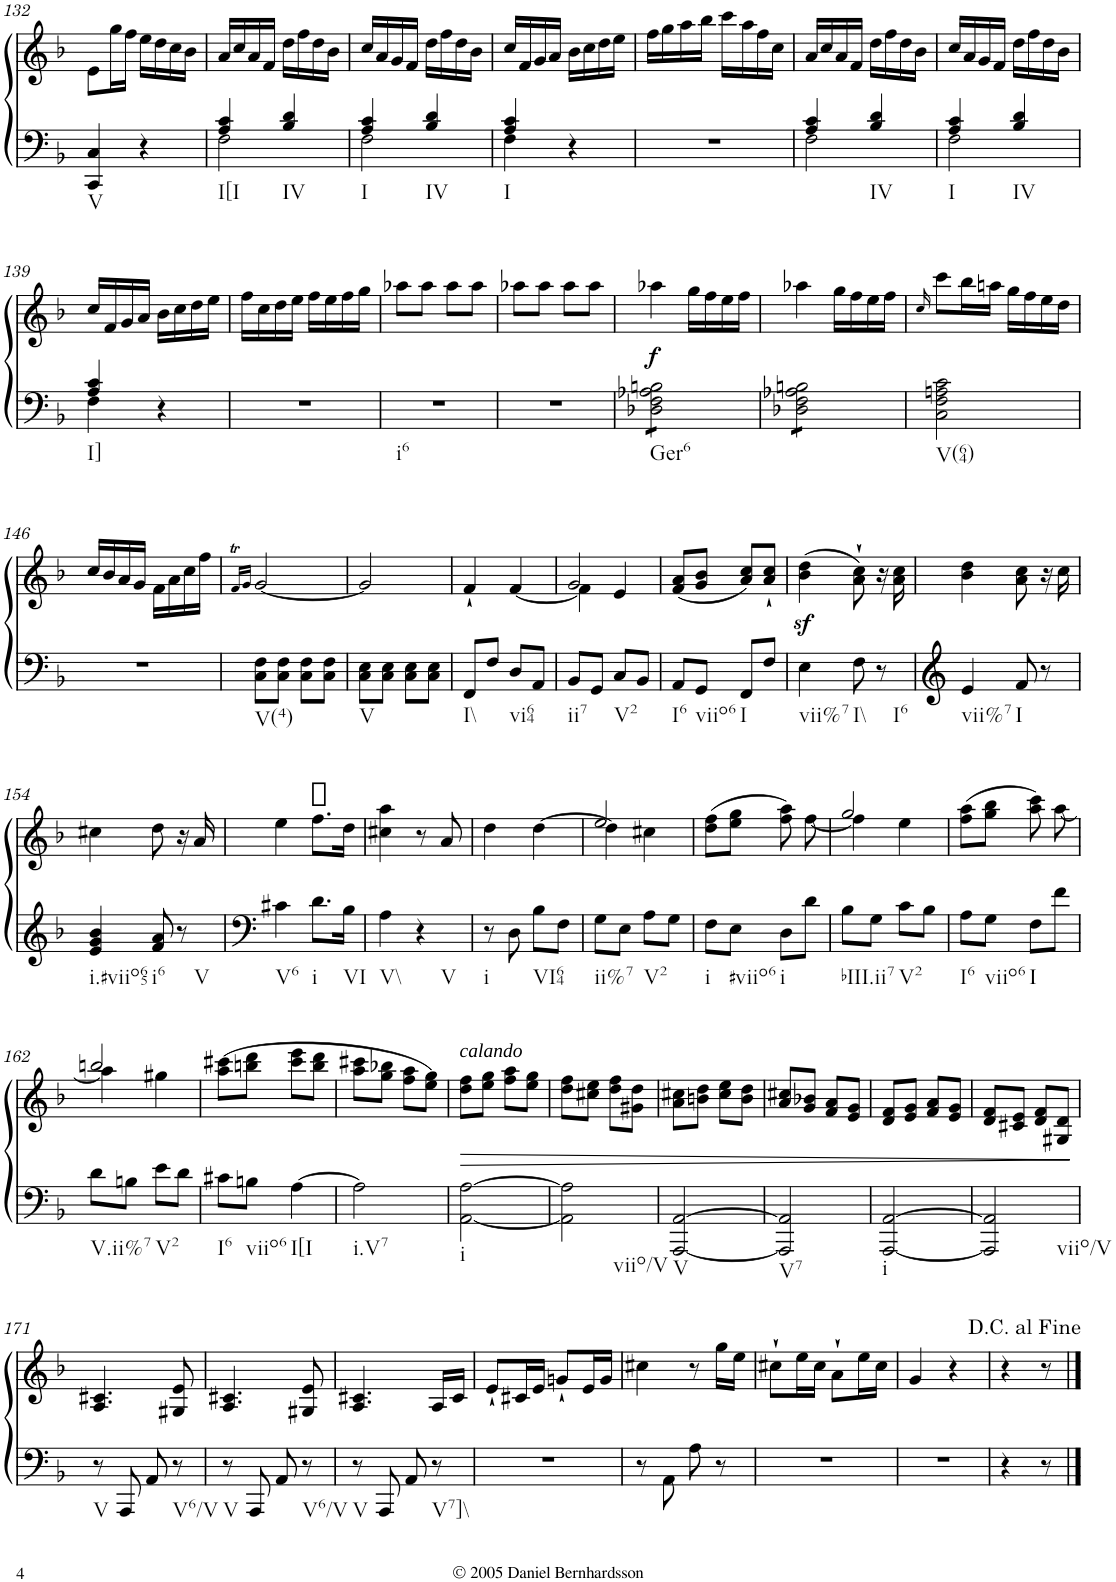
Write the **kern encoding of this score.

**kern	**kern	**dynam
*part1	*part1	*part1
*staff2	*staff1	*staff1/2
*I"Piano	*	*
*I'Pno.	*	*
!!LO:PB:g=z
*clefG2	*clefG2	*
*k[b-]	*k[b-]	*
*F:	*F:	*
*M2/4	*M2/4	*
=132	=132	=132
!LO:TX:b:t=V	!	!
4CC/ 4C/	8e\L	.
.	16gg\L	.
.	16ff\JJ	.
4r	16ee\LL	.
.	16dd\	.
.	16cc\	.
.	16b-\JJ	.
=133	=133	=133
*^	*	*
!LO:TX:b:t=I[I	!	!	!
4A/ 4c/	2F\	16a/LL	.
.	.	16cc/	.
.	.	16a/	.
.	.	16f/JJ	.
!LO:TX:b:t=IV	!	!	!
4B-/ 4d/	.	16dd\LL	.
.	.	16ff\	.
.	.	16dd\	.
.	.	16b-\JJ	.
=134	=134	=134	=134
!LO:TX:b:t=I	!	!	!
4A/ 4c/	2F\	16cc/LL	.
.	.	16a/	.
.	.	16g/	.
.	.	16f/JJ	.
!LO:TX:b:t=IV	!	!	!
4B-/ 4d/	.	16dd\LL	.
.	.	16ff\	.
.	.	16dd\	.
.	.	16b-\JJ	.
=135	=135	=135	=135
!LO:TX:b:t=I	!	!	!
4A/ 4c/	4F\	16cc/LL	.
.	.	16f/	.
.	.	16g/	.
.	.	16a/JJ	.
4r	4ryy	16b-\LL	.
.	.	16cc\	.
.	.	16dd\	.
.	.	16ee\JJ	.
*v	*v	*	*
=136	=136	=136
2r	16ff\LL	.
.	16gg\	.
.	16aa\	.
.	16bb-\JJ	.
.	16ccc\LL	.
.	16aa\	.
.	16ff\	.
.	16cc\JJ	.
=137	=137	=137
*^	*	*
4A/ 4c/	2F\	16a/LL	.
.	.	16cc/	.
.	.	16a/	.
.	.	16f/JJ	.
!LO:TX:b:t=IV	!	!	!
4B-/ 4d/	.	16dd\LL	.
.	.	16ff\	.
.	.	16dd\	.
.	.	16b-\JJ	.
=138	=138	=138	=138
!LO:TX:b:t=I	!	!	!
4A/ 4c/	2F\	16cc/LL	.
.	.	16a/	.
.	.	16g/	.
.	.	16f/JJ	.
!LO:TX:b:t=IV	!	!	!
4B-/ 4d/	.	16dd\LL	.
.	.	16ff\	.
.	.	16dd\	.
.	.	16b-\JJ	.
!!LO:LB:g=z
=139	=139	=139	=139
!LO:TX:b:t=I]	!	!	!
4A/ 4c/	4F\	16cc/LL	.
.	.	16f/	.
.	.	16g/	.
.	.	16a/JJ	.
4r	4ryy	16b-\LL	.
.	.	16cc\	.
.	.	16dd\	.
.	.	16ee\JJ	.
*v	*v	*	*
=140	=140	=140
2r	16ff\LL	.
.	16cc\	.
.	16dd\	.
.	16ee\JJ	.
.	16ff\LL	.
.	16ee\	.
.	16ff\	.
.	16gg\JJ	.
=141	=141	=141
!LO:TX:b:t=i6	!	!
2r	8aa-X\L	.
.	8aa-\J	.
.	8aa-\L	.
.	8aa-\J	.
=142	=142	=142
2r	8aa-X\L	.
.	8aa-\J	.
.	8aa-\L	.
.	8aa-\J	.
=143	=143	=143
!LO:TX:b:t=Ger6	!	!
!	!	!LO:DY:b
*tremolo	*	*
8D-X\ 8F\ 8A-X\ 8Bn\L	4aa-X\	f
8D-X\ 8F\ 8A-X\ 8Bn\	.	.
8D-X\ 8F\ 8A-X\ 8Bn\	16gg\LL	.
.	16ff\	.
8D-X\ 8F\ 8A-X\ 8Bn\J	16ee\	.
.	16ff\JJ	.
=144	=144	=144
8D-X\ 8F\ 8A-X\ 8Bn\L	4aa-X\	.
8D-X\ 8F\ 8A-X\ 8Bn\	.	.
8D-X\ 8F\ 8A-X\ 8Bn\	16gg\LL	.
.	16ff\	.
8D-X\ 8F\ 8A-X\ 8Bn\J	16ee\	.
*Xtremolo	*	*
.	16ff\JJ	.
=145	=145	=145
.	16qcc/	.
!LO:TX:b:t=V(64)	!	!
2C\ 2F\ 2An\ 2c\	8ccc\L	.
.	16bb-\L	.
.	16aan\JJ	.
.	16gg\LL	.
.	16ff\	.
.	16ee\	.
.	16dd\JJ	.
!!LO:LB:g=z
=146	=146	=146
2r	16cc/LL	.
.	16b-/	.
.	16a/	.
.	16g/JJ	.
.	16f\LL	.
.	16a\	.
.	16cc\	.
.	16ff\JJ	.
=147	=147	=147
.	16qf>/LL	.
.	16qg/JJ	.
!LO:TX:b:t=V(4)	!	!
8C\ 8F\L	[<2g/	.
8C\ 8F\J	.	.
8C\ 8F\L	.	.
8C\ 8F\J	.	.
=148	=148	=148
!LO:TX:b:t=V	!	!
8C\ 8E\L	2g/]	.
8C\ 8E\J	.	.
8C\ 8E\L	.	.
8C\ 8E\J	.	.
=149	=149	=149
*	*^	*
!LO:TX:b:t=I\\	!	!	!
8FF/L	4f`/	4ryy	.
8F/J	.	.	.
!LO:TX:b:t=vi64	!	!	!
8D/L	4ryy	[<4f/	.
8AA/J	.	.	.
=150	=150	=150	=150
!LO:TX:b:t=ii7	!	!	!
8BB-/L	2g/	4f\]	.
8GG/J	.	.	.
!LO:TX:b:t=V2	!	!	!
8C/L	.	4e/	.
8BB-/J	.	.	.
*	*v	*v	*
=151	=151	=151
!LO:TX:b:t=I6	!	!
8AA/L	(8f/ 8a/L	.
!LO:TX:b:t=viio6	!	!
8GG/J	8g/ 8b-/J	.
!LO:TX:b:t=I	!	!
8FF/L	8a/ 8cc/L)	.
8F/J	8a/` 8cc/`J	.
=152	=152	=152
!LO:TX:b:t=vii%7	!	!
4E\	(4b-\z< 4dd\z<	.
!LO:TX:b:t=I\\	!	!
8F\	8a\` 8cc\`)	.
!LO:TX:b:t=I6	!	!
8r	16r	.
.	16a\ 16cc\	.
=153	=153	=153
!LO:TX:b:t=vii%7	!	!
4e/	4b-\ 4dd\	.
!LO:TX:b:t=I	!	!
8f/	8a\ 8cc\	.
8r	16r	.
.	16cc\	.
!!LO:LB:g=z
=154	=154	=154
!LO:TX:b:t=i.#viio65	!	!
4e/ 4g/ 4b-/	4cc#X\	.
!LO:TX:b:t=i6	!	!
8f/ 8a/	8dd\	.
!LO:TX:b:t=V	!	!
8r	16r	.
.	16a/	.
=155	=155	=155
!LO:TX:b:t=V6	!	!
4c#X\	4ee\	.
!LO:TX:b:t=i	!	!
8.d\L	8.ff\L	.
!LO:TX:b:t=VI	!	!
16B-\Jk	16dd\Jk	.
=156	=156	=156
!LO:TX:b:t=V\\	!	!
4A\	4cc#X\ 4aa\	.
!LO:TX:b:t=V	!	!
4r	8r	.
.	8a/	.
=157	=157	=157
*	*^	*
!LO:TX:b:t=i	!	!	!
8r	4dd\	4ryy	.
8D\	.	.	.
!LO:TX:b:t=VI64	!	!	!
8B-\L	4ryy	[>4dd\	.
8F\J	.	.	.
=158	=158	=158	=158
!LO:TX:b:t=ii%7	!	!	!
8G\L	2ee/	4dd\]	.
8E\J	.	.	.
!LO:TX:b:t=V2	!	!	!
8A\L	.	4cc#X\	.
8G\J	.	.	.
=159	=159	=159	=159
!LO:TX:b:t=i	!	!	!
8F\L	(8dd\ 8ff\L	4ryy	.
!LO:TX:b:t=#viio6	!	!	!
8E\J	8ee\ 8gg\J	.	.
!LO:TX:b:t=i	!	!	!
8D\L	8ff\ 8aa\)	8ryy	.
8d\J	8ryy	[<8ff\	.
=160	=160	=160	=160
!LO:TX:b:t=bIII.ii7	!	!	!
8B-\L	2gg/	4ff\]	.
8G\J	.	.	.
!LO:TX:b:t=V2	!	!	!
8c\L	.	4ee\	.
8B-\J	.	.	.
=161	=161	=161	=161
!LO:TX:b:t=I6	!	!	!
8A\L	(8ff\ 8aa\L	4ryy	.
!LO:TX:b:t=viio6	!	!	!
8G\J	8gg\ 8bb-\J	.	.
!LO:TX:b:t=I	!	!	!
8F\L	8aa\ 8ccc\)	8ryy	.
8f\J	8ryy	[<8aa\	.
!!LO:LB:g=z	!!
=162	=162	=162	=162
!LO:TX:b:t=V.ii%7	!	!	!
8d\L	2bbn/	4aa\]	.
8Bn\J	.	.	.
!LO:TX:b:t=V2	!	!	!
8e\L	.	4gg#X\	.
8d\J	.	.	.
*	*v	*v	*
=163	=163	=163
!LO:TX:b:t=I6	!	!
8c#X\L	(8aa\ 8ccc#X\L	.
!LO:TX:b:t=viio6	!	!
8Bn\J	8bbn\ 8ddd\J	.
!LO:TX:b:t=I[I	!	!
[>4A\	8ccc#\ 8eee\L	.
.	8bb\ 8ddd\J	.
=164	=164	=164
!LO:TX:b:t=i.V7	!	!
2A\]	8aa\ 8ccc#X\L	.
.	8gg\ 8bb-X\J	.
.	8ff\ 8aa\L	.
.	8ee\ 8gg\J)	.
=165	=165	=165
!	!LO:TX:a:i:t=calando	!
!LO:TX:b:t=i	!	!
!	!	!LO:HP:b
[<2AA\ [>2A\	8dd\ 8ff\L	>
.	8ee\ 8gg\J	.
.	8ff\ 8aa\L	.
.	8ee\ 8gg\J	.
=166	=166	=166
!LO:TX:b:t=viio/V	!	!
2AA\] 2A\]	8dd\ 8ff\L	.
.	8cc#X\ 8ee\J	.
.	8dd\ 8ff\L	.
.	8g#X\ 8dd\J	.
=167	=167	=167
!LO:TX:b:t=V	!	!
[<2AAA/ [>2AA/	8a\ 8cc#X\L	.
.	8bn\ 8dd\J	.
.	8cc#\ 8ee\L	.
.	8b\ 8dd\J	.
=168	=168	=168
!LO:TX:b:t=V7	!	!
2AAA/] 2AA/]	8a/ 8cc#X/L	.
.	8g/ 8b-X/J	.
.	8f/ 8a/L	.
.	8e/ 8g/J	.
=169	=169	=169
!LO:TX:b:t=i	!	!
[<2AAA/ [>2AA/	8d/ 8f/L	.
.	8e/ 8g/J	.
.	8f/ 8a/L	.
.	8e/ 8g/J	.
=170	=170	=170
!LO:TX:b:t=viio/V	!	!
2AAA/] 2AA/]	8d/ 8f/L	.
.	8c#X/ 8e/J	.
.	8d/ 8f/L	.
.	8G#X/ 8d/J	.
.	.	]
!!LO:LB:g=z
=171	=171	=171
!LO:TX:b:t=V	!	!
8r	4.A/ 4.c#X/	.
8AAA/	.	.
8AA/	.	.
!LO:TX:b:t=V6/V	!	!
8r	8G#X/ 8e/	.
=172	=172	=172
!LO:TX:b:t=V	!	!
8r	4.A/ 4.c#X/	.
8AAA/	.	.
8AA/	.	.
!LO:TX:b:t=V6/V	!	!
8r	8G#X/ 8e/	.
=173	=173	=173
!LO:TX:b:t=V	!	!
8r	4.A/ 4.c#X/	.
8AAA/	.	.
8AA/	.	.
!LO:TX:b:t=V7]\\	!	!
8r	16A/LL	.
.	16c#/JJ	.
=174	=174	=174
2r	8e`/L	.
.	16c#X/L	.
.	16e/JJ	.
.	8gn`/L	.
.	16e/L	.
.	16g/JJ	.
=175	=175	=175
8r	4cc#X\	.
8AA\	.	.
8A\	8r	.
8r	16gg\LL	.
.	16ee\JJ	.
=176	=176	=176
2r	8cc#X`\L	.
.	16ee\L	.
.	16cc#\JJ	.
.	8a`\L	.
.	16ee\L	.
.	16cc#\JJ	.
=177	=177	=177
2r	4g/	.
.	4r	.
=178	=178	=178
4r	4r	.
8r	8r	.
==	==	==
*-	*-	*-
